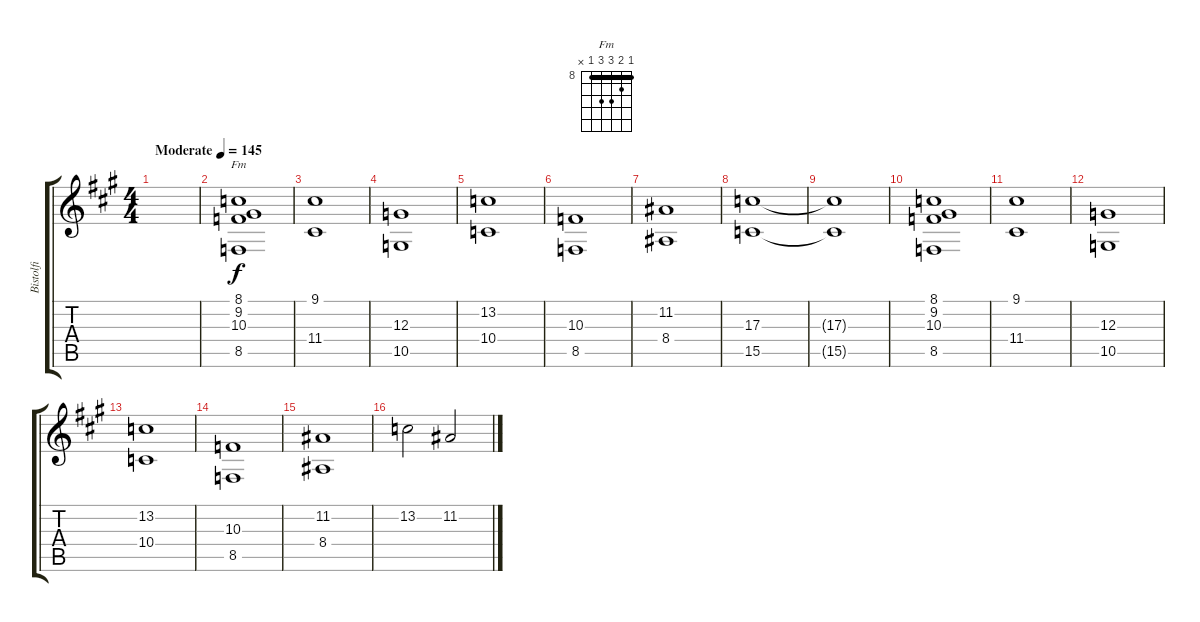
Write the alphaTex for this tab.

\track ("Bistolfi" "Bistolfi") {instrument stringensemble1}
\staff {score tabs}
\tuning (E4 B3 G3 D3 A2 E2) {hide}
\chord ("Fm" 8 9 10 10 8 x) {firstfret 8 barre 8}
\ts (4 4)
\tempo (145 "Moderate")
\clef g2
\ks f#minor
|
(8.1 9.2 10.3 8.5).1{ch "Fm"} |
(9.1 11.4).1 |
(12.3 10.5).1 |
(13.2 10.4).1 |
(10.3 8.5).1 |
(11.2 8.4).1 |
(17.3 15.5).1 |
(17.3{t} 15.5{t}).1 |
(8.1 9.2 10.3 8.5).1 |
(9.1 11.4).1 |
(12.3 10.5).1 |
(13.2 10.4).1 |
(10.3 8.5).1 |
(11.2 8.4).1 |
13.2.2 11.2.2
